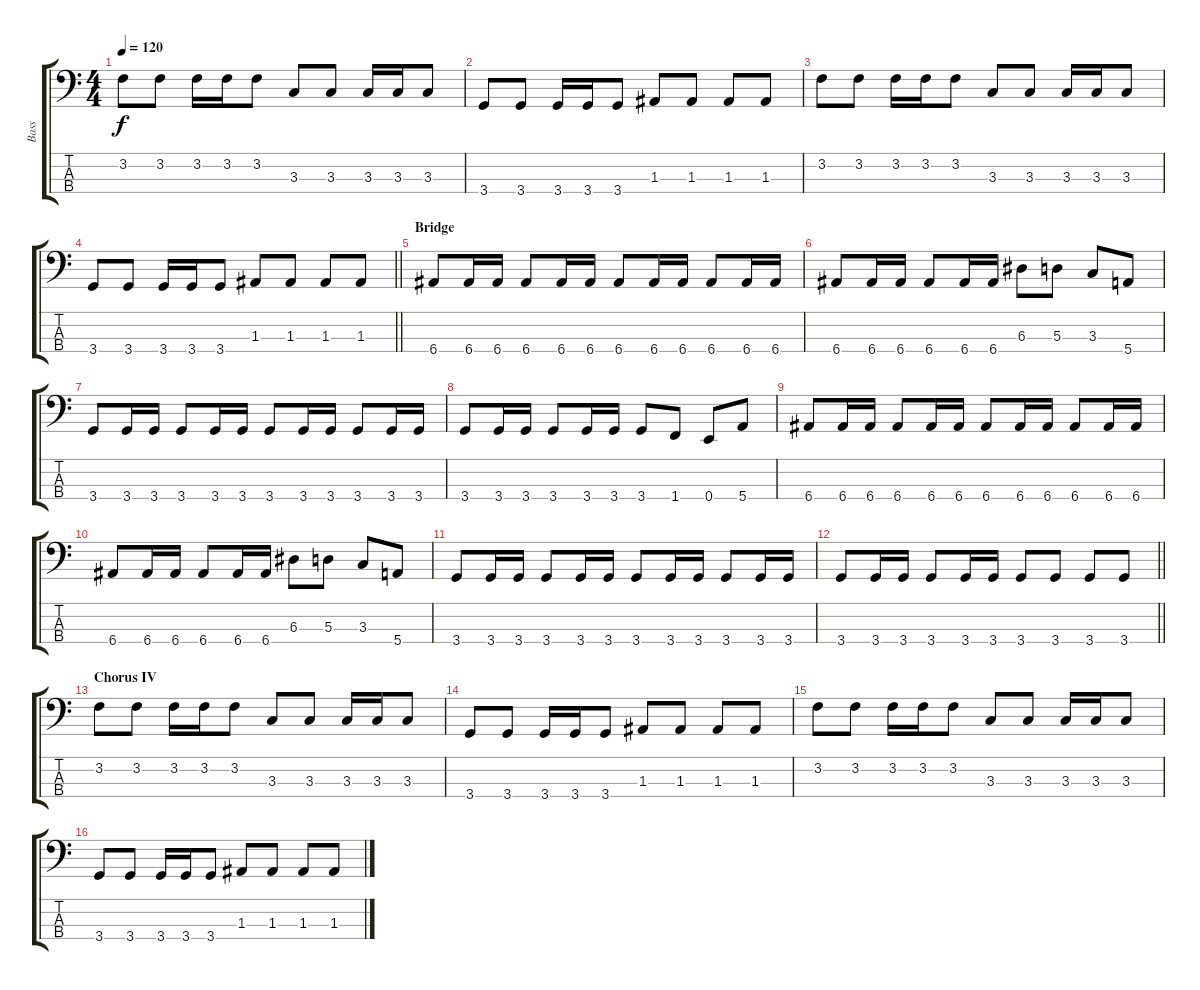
\track ("Bass" "Bass") {instrument electricbassfinger}
\staff {score tabs}
\tuning (G2 D2 A1 E1) {hide}
\ts (4 4)
\tempo 120
\clef f4
\ks c
3.2.8{dy f} 3.2.8 3.2.16 3.2.16 3.2.8 3.3.8 3.3.8 3.3.16 3.3.16 3.3.8 |
3.4.8 3.4.8 3.4.16 3.4.16 3.4.8 1.3.8 1.3.8 1.3.8 1.3.8 |
3.2.8 3.2.8 3.2.16 3.2.16 3.2.8 3.3.8 3.3.8 3.3.16 3.3.16 3.3.8 |
\barLineRight lightlight
3.4.8 3.4.8 3.4.16 3.4.16 3.4.8 1.3.8 1.3.8 1.3.8 1.3.8 |
\section ("" "Bridge")
6.4.8 6.4.16 6.4.16 6.4.8 6.4.16 6.4.16 6.4.8 6.4.16 6.4.16 6.4.8 6.4.16 6.4.16 |
6.4.8 6.4.16 6.4.16 6.4.8 6.4.16 6.4.16 6.3.8 5.3.8 3.3.8 5.4.8 |
3.4.8 3.4.16 3.4.16 3.4.8 3.4.16 3.4.16 3.4.8 3.4.16 3.4.16 3.4.8 3.4.16 3.4.16 |
3.4.8 3.4.16 3.4.16 3.4.8 3.4.16 3.4.16 3.4.8 1.4.8 0.4.8 5.4.8 |
6.4.8 6.4.16 6.4.16 6.4.8 6.4.16 6.4.16 6.4.8 6.4.16 6.4.16 6.4.8 6.4.16 6.4.16 |
6.4.8 6.4.16 6.4.16 6.4.8 6.4.16 6.4.16 6.3.8 5.3.8 3.3.8 5.4.8 |
3.4.8 3.4.16 3.4.16 3.4.8 3.4.16 3.4.16 3.4.8 3.4.16 3.4.16 3.4.8 3.4.16 3.4.16 |
\barLineRight lightlight
3.4.8 3.4.16 3.4.16 3.4.8 3.4.16 3.4.16 3.4.8 3.4.8 3.4.8 3.4.8 |
\section ("" "Chorus IV")
3.2.8 3.2.8 3.2.16 3.2.16 3.2.8 3.3.8 3.3.8 3.3.16 3.3.16 3.3.8 |
3.4.8 3.4.8 3.4.16 3.4.16 3.4.8 1.3.8 1.3.8 1.3.8 1.3.8 |
3.2.8 3.2.8 3.2.16 3.2.16 3.2.8 3.3.8 3.3.8 3.3.16 3.3.16 3.3.8 |
3.4.8 3.4.8 3.4.16 3.4.16 3.4.8 1.3.8 1.3.8 1.3.8 1.3.8
